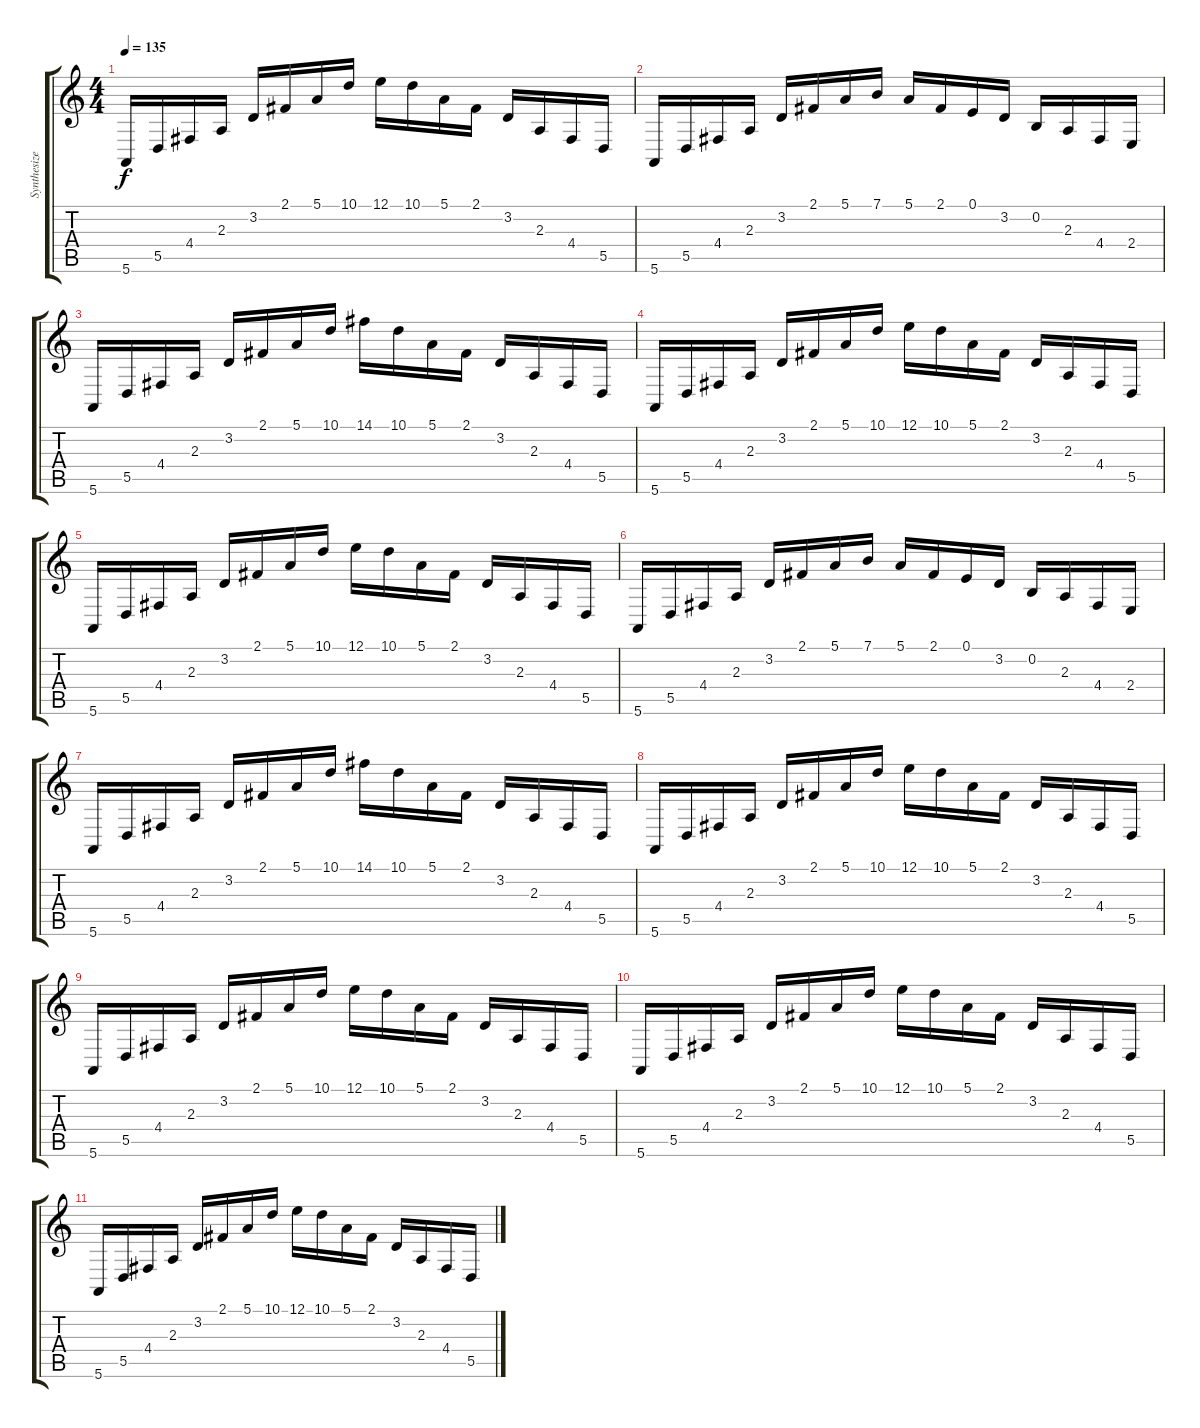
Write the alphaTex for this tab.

\track ("Synthesizer 3" "Synthesize") {instrument lead2sawtooth}
\staff {score tabs}
\tuning (E4 B3 G3 D3 A2 E2) {hide}
\ts (4 4)
\tempo 135
\clef g2
\ks c
5.6.16{dy f volume 16} 5.5.16 4.4.16 2.3.16 3.2.16 2.1.16 5.1.16 10.1.16 12.1.16 10.1.16 5.1.16 2.1.16 3.2.16 2.3.16 4.4.16 5.5.16 |
5.6.16 5.5.16 4.4.16 2.3.16 3.2.16 2.1.16 5.1.16 7.1.16 5.1.16 2.1.16 0.1.16 3.2.16 0.2.16 2.3.16 4.4.16 2.4.16 |
5.6.16 5.5.16 4.4.16 2.3.16 3.2.16 2.1.16 5.1.16 10.1.16 14.1.16 10.1.16 5.1.16 2.1.16 3.2.16 2.3.16 4.4.16 5.5.16 |
5.6.16 5.5.16 4.4.16 2.3.16 3.2.16 2.1.16 5.1.16 10.1.16 12.1.16 10.1.16 5.1.16 2.1.16 3.2.16 2.3.16 4.4.16 5.5.16 |
5.6.16{volume 16} 5.5.16 4.4.16 2.3.16 3.2.16 2.1.16 5.1.16 10.1.16 12.1.16 10.1.16 5.1.16 2.1.16 3.2.16 2.3.16 4.4.16 5.5.16 |
5.6.16 5.5.16 4.4.16 2.3.16 3.2.16 2.1.16 5.1.16 7.1.16 5.1.16 2.1.16 0.1.16 3.2.16 0.2.16 2.3.16 4.4.16 2.4.16 |
5.6.16 5.5.16 4.4.16 2.3.16 3.2.16 2.1.16 5.1.16 10.1.16 14.1.16 10.1.16 5.1.16 2.1.16 3.2.16 2.3.16 4.4.16 5.5.16 |
5.6.16{volume 14} 5.5.16 4.4.16 2.3.16 3.2.16 2.1.16 5.1.16 10.1.16 12.1.16 10.1.16 5.1.16 2.1.16 3.2.16 2.3.16 4.4.16 5.5.16 |
5.6.16{volume 12} 5.5.16 4.4.16 2.3.16 3.2.16 2.1.16 5.1.16 10.1.16 12.1.16 10.1.16 5.1.16 2.1.16 3.2.16 2.3.16 4.4.16 5.5.16 |
5.6.16{volume 10} 5.5.16 4.4.16 2.3.16 3.2.16 2.1.16 5.1.16 10.1.16 12.1.16 10.1.16 5.1.16 2.1.16 3.2.16 2.3.16 4.4.16 5.5.16 |
5.6.16{volume 8} 5.5.16 4.4.16 2.3.16 3.2.16 2.1.16 5.1.16 10.1.16 12.1.16 10.1.16 5.1.16 2.1.16 3.2.16 2.3.16 4.4.16 5.5.16
